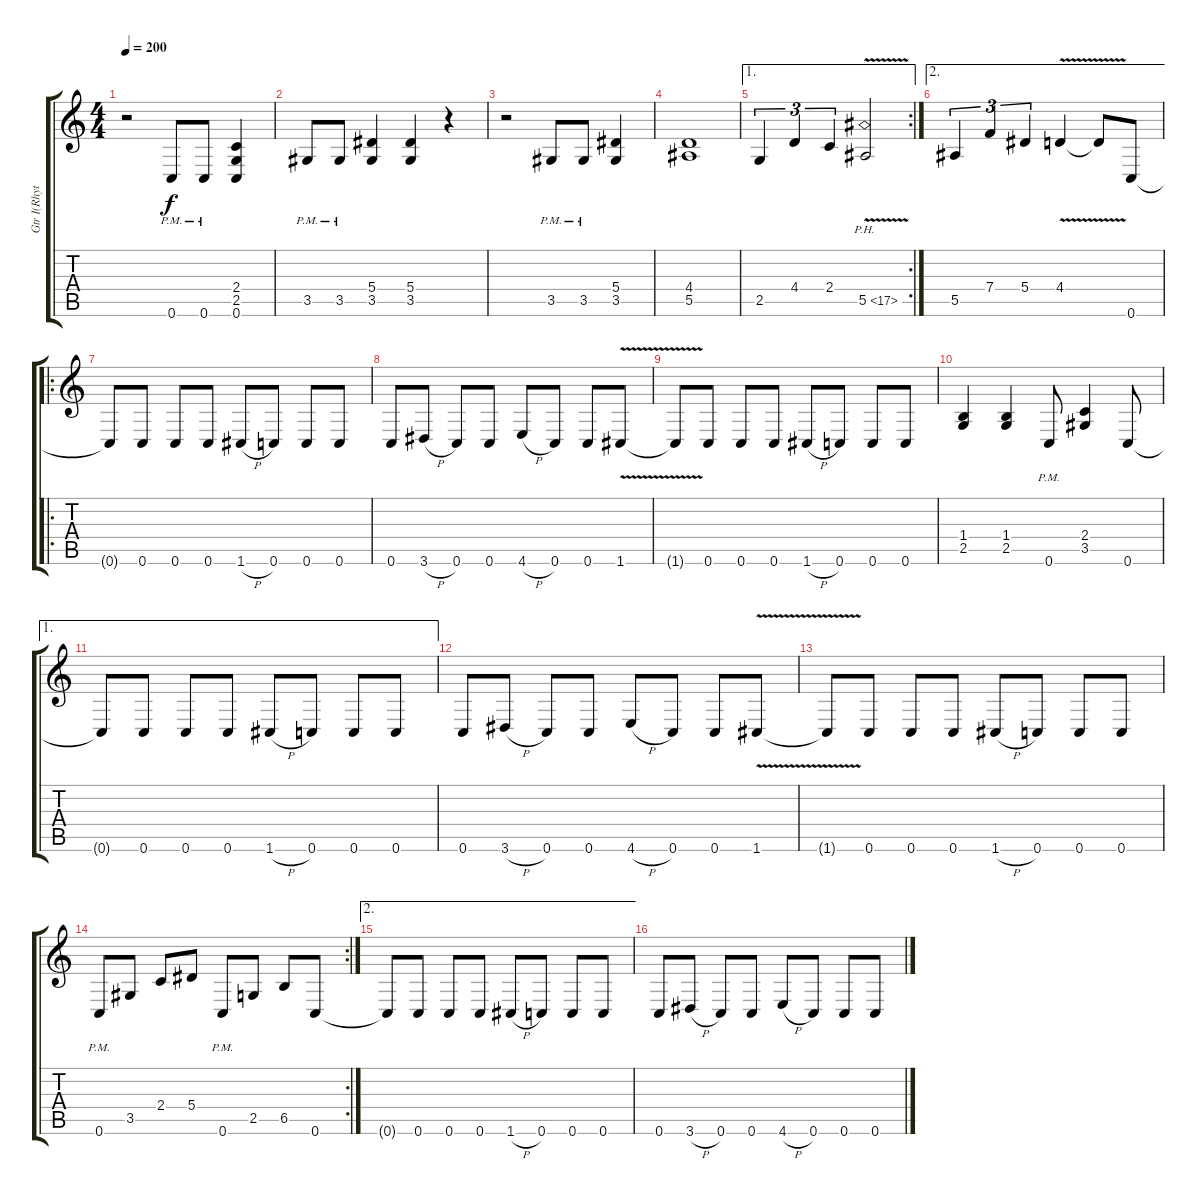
\track ("Gtr I(Rhythm)" "Gtr I(Rhyt") {instrument distortionguitar}
\staff {score tabs}
\tuning (C4 G3 Eb3 Bb2 F2 C2) {hide}
\ts (4 4)
\tempo 200
\clef g2
\ks c
r.2{dy f} 0.6{pm}.8 0.6{pm}.8 (2.4 2.5 0.6).4 |
3.5{pm}.8 3.5{pm}.8 (5.4 3.5).4 (5.4 3.5).4 r.4 |
r.2 3.5{pm}.8 3.5{pm}.8 (5.4 3.5).4 |
(4.4 5.5).1 |
\ae 1
\rc 2
2.5.4{tu (3 2)} 4.4.4{tu (3 2)} 2.4.4{tu (3 2)} 5.5{ph 12 v}.2 |
\ae 2
5.5.4{tu (3 2)} 7.4.4{tu (3 2)} 5.4.4{tu (3 2)} 4.4{v}.4 4.4{t}.8 0.6.8 |
\ro
0.6{t}.8 0.6.8 0.6.8 0.6.8 1.6{h}.8 0.6.8 0.6.8 0.6.8 |
0.6.8 3.6{h}.8 0.6.8 0.6.8 4.6{h}.8 0.6.8 0.6.8 1.6{v}.8 |
1.6{t}.8 0.6.8 0.6.8 0.6.8 1.6{h}.8 0.6.8 0.6.8 0.6.8 |
(1.4 2.5).4 (1.4 2.5).4 0.6{pm}.8 (2.4 3.5).4 0.6.8 |
\ae 1
0.6{t}.8 0.6.8 0.6.8 0.6.8 1.6{h}.8 0.6.8 0.6.8 0.6.8 |
0.6.8 3.6{h}.8 0.6.8 0.6.8 4.6{h}.8 0.6.8 0.6.8 1.6{v}.8 |
1.6{t}.8 0.6.8 0.6.8 0.6.8 1.6{h}.8 0.6.8 0.6.8 0.6.8 |
\rc 2
0.6{pm}.8 3.5.8 2.4.8 5.4.8 0.6{pm}.8 2.5.8 6.5.8 0.6.8 |
\ae 2
0.6{t}.8 0.6.8 0.6.8 0.6.8 1.6{h}.8 0.6.8 0.6.8 0.6.8 |
0.6.8 3.6{h}.8 0.6.8 0.6.8 4.6{h}.8 0.6.8 0.6.8 0.6.8
